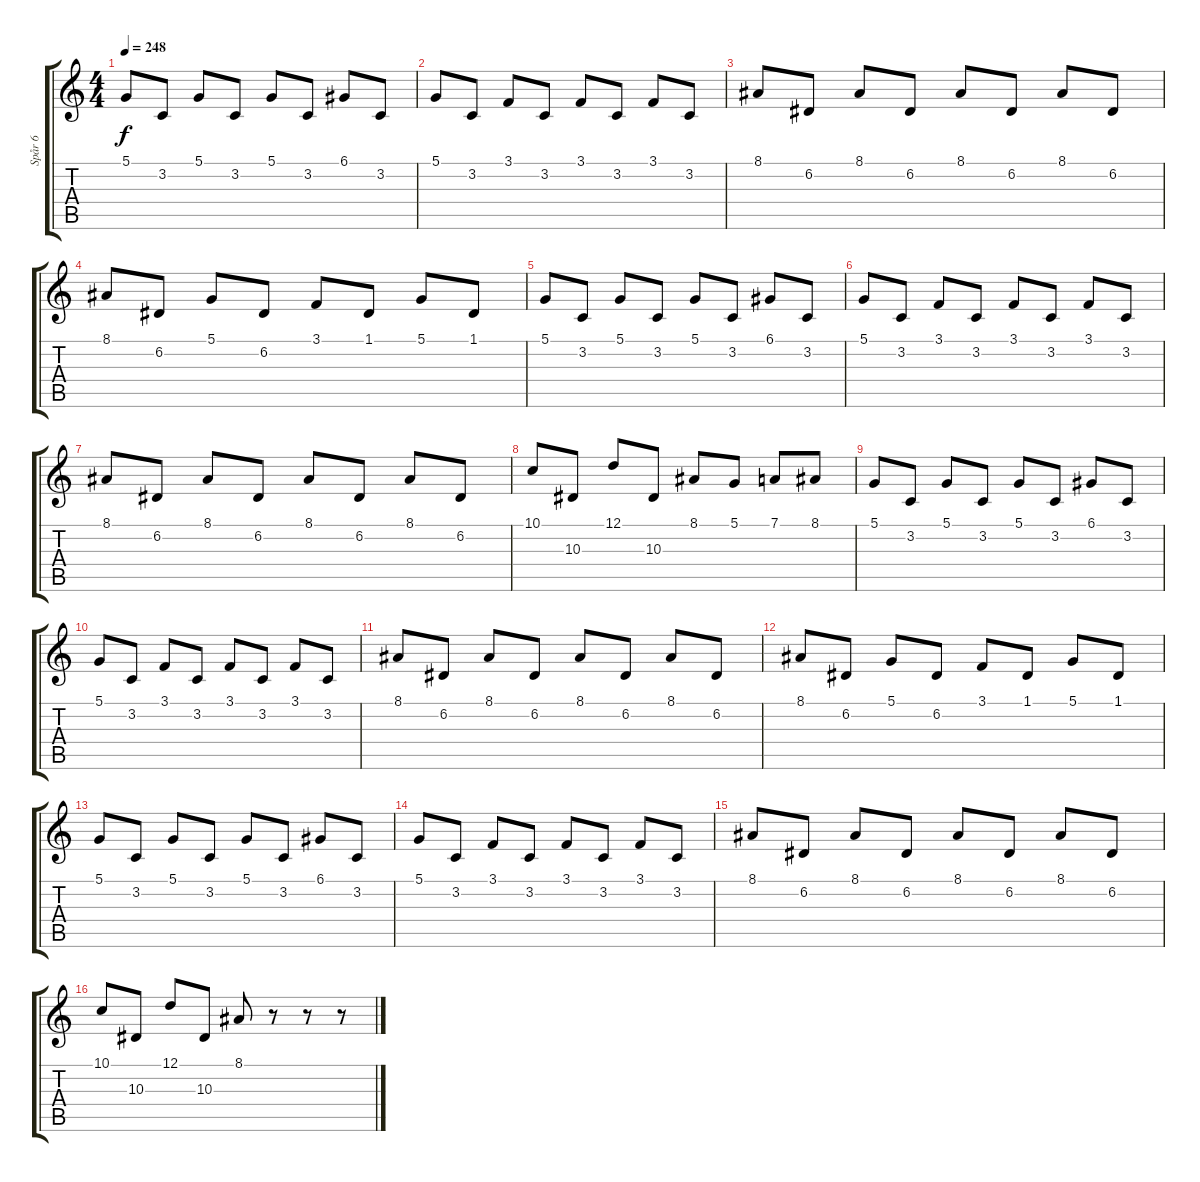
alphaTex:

\track ("Spår 6" "Spår 6") {instrument lead2sawtooth}
\staff {score tabs}
\tuning (D4 A3 F3 C3 G2 C2) {hide}
\ts (4 4)
\tempo 248
\clef g2
\ks c
5.1.8{dy f instrument lead2sawtooth} 3.2.8 5.1.8 3.2.8 5.1.8 3.2.8 6.1.8 3.2.8 |
5.1.8 3.2.8 3.1.8 3.2.8 3.1.8 3.2.8 3.1.8 3.2.8 |
8.1.8 6.2.8 8.1.8 6.2.8 8.1.8 6.2.8 8.1.8 6.2.8 |
8.1.8 6.2.8 5.1.8 6.2.8 3.1.8 1.1.8 5.1.8 1.1.8 |
5.1.8 3.2.8 5.1.8 3.2.8 5.1.8 3.2.8 6.1.8 3.2.8 |
5.1.8 3.2.8 3.1.8 3.2.8 3.1.8 3.2.8 3.1.8 3.2.8 |
8.1.8 6.2.8 8.1.8 6.2.8 8.1.8 6.2.8 8.1.8 6.2.8 |
10.1.8 10.3.8 12.1.8 10.3.8 8.1.8 5.1.8 7.1.8 8.1.8 |
5.1.8 3.2.8 5.1.8 3.2.8 5.1.8 3.2.8 6.1.8 3.2.8 |
5.1.8 3.2.8 3.1.8 3.2.8 3.1.8 3.2.8 3.1.8 3.2.8 |
8.1.8 6.2.8 8.1.8 6.2.8 8.1.8 6.2.8 8.1.8 6.2.8 |
8.1.8 6.2.8 5.1.8 6.2.8 3.1.8 1.1.8 5.1.8 1.1.8 |
5.1.8 3.2.8 5.1.8 3.2.8 5.1.8 3.2.8 6.1.8 3.2.8 |
5.1.8 3.2.8 3.1.8 3.2.8 3.1.8 3.2.8 3.1.8 3.2.8 |
8.1.8 6.2.8 8.1.8 6.2.8 8.1.8 6.2.8 8.1.8 6.2.8 |
10.1.8 10.3.8 12.1.8 10.3.8 8.1.8 r.8 r.8 r.8
